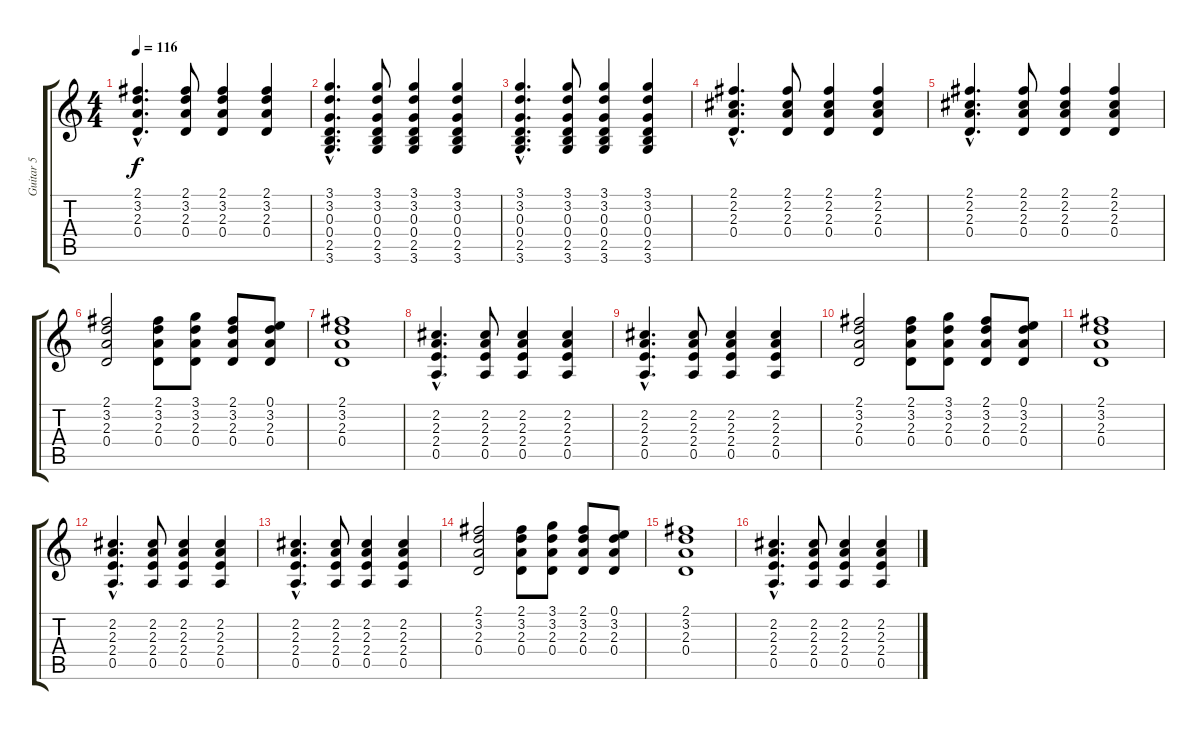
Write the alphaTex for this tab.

\track ("Guitar 5" "Guitar 5") {instrument acousticguitarnylon}
\staff {score tabs}
\tuning (E4 B3 G3 D3 A2 E2) {hide}
\ts (4 4)
\tempo 116
\clef g2
\ks c
(2.1{hac} 3.2{hac} 2.3{hac} 0.4{hac}).4{d dy f} (2.1 3.2 2.3 0.4).8 (2.1 3.2 2.3 0.4).4 (2.1 3.2 2.3 0.4).4 |
(3.1{hac} 3.2{hac} 0.3{hac} 0.4{hac} 2.5{hac} 3.6{hac}).4{d} (3.1 3.2 0.3 0.4 2.5 3.6).8 (3.1 3.2 0.3 0.4 2.5 3.6).4 (3.1 3.2 0.3 0.4 2.5 3.6).4 |
(3.1{hac} 3.2{hac} 0.3{hac} 0.4{hac} 2.5{hac} 3.6{hac}).4{d} (3.1 3.2 0.3 0.4 2.5 3.6).8 (3.1 3.2 0.3 0.4 2.5 3.6).4 (3.1 3.2 0.3 0.4 2.5 3.6).4 |
(2.1{hac} 2.2{hac} 2.3{hac} 0.4{hac}).4{d} (2.1 2.2 2.3 0.4).8 (2.1 2.2 2.3 0.4).4 (2.1 2.2 2.3 0.4).4 |
(2.1{hac} 2.2{hac} 2.3{hac} 0.4{hac}).4{d} (2.1 2.2 2.3 0.4).8 (2.1 2.2 2.3 0.4).4 (2.1 2.2 2.3 0.4).4 |
(2.1 3.2 2.3 0.4).2 (2.1 3.2 2.3 0.4).8 (3.1 3.2 2.3 0.4).8 (2.1 3.2 2.3 0.4).8 (0.1 3.2 2.3 0.4).8 |
(2.1 3.2 2.3 0.4).1 |
(2.2{hac} 2.3{hac} 2.4{hac} 0.5{hac}).4{d} (2.2 2.3 2.4 0.5).8 (2.2 2.3 2.4 0.5).4 (2.2 2.3 2.4 0.5).4 |
(2.2{hac} 2.3{hac} 2.4{hac} 0.5{hac}).4{d} (2.2 2.3 2.4 0.5).8 (2.2 2.3 2.4 0.5).4 (2.2 2.3 2.4 0.5).4 |
(2.1 3.2 2.3 0.4).2 (2.1 3.2 2.3 0.4).8 (3.1 3.2 2.3 0.4).8 (2.1 3.2 2.3 0.4).8 (0.1 3.2 2.3 0.4).8 |
(2.1 3.2 2.3 0.4).1 |
(2.2{hac} 2.3{hac} 2.4{hac} 0.5{hac}).4{d} (2.2 2.3 2.4 0.5).8 (2.2 2.3 2.4 0.5).4 (2.2 2.3 2.4 0.5).4 |
(2.2{hac} 2.3{hac} 2.4{hac} 0.5{hac}).4{d} (2.2 2.3 2.4 0.5).8 (2.2 2.3 2.4 0.5).4 (2.2 2.3 2.4 0.5).4 |
(2.1 3.2 2.3 0.4).2 (2.1 3.2 2.3 0.4).8 (3.1 3.2 2.3 0.4).8 (2.1 3.2 2.3 0.4).8 (0.1 3.2 2.3 0.4).8 |
(2.1 3.2 2.3 0.4).1 |
(2.2{hac} 2.3{hac} 2.4{hac} 0.5{hac}).4{d} (2.2 2.3 2.4 0.5).8 (2.2 2.3 2.4 0.5).4 (2.2 2.3 2.4 0.5).4
